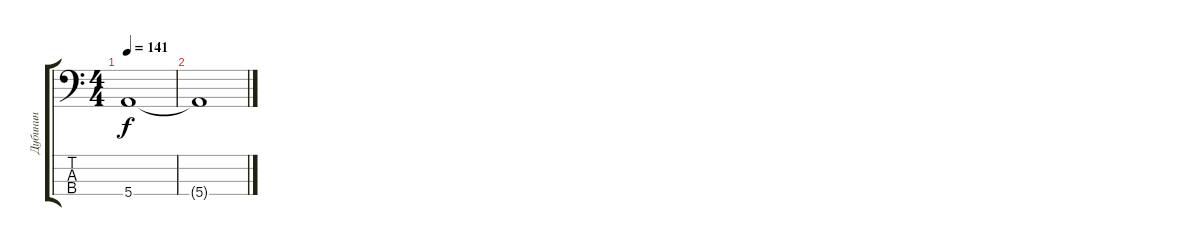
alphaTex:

\track ("Дубинин" "Дубинин") {instrument electricbassfinger}
\staff {score tabs}
\tuning (G2 D2 A1 E1) {hide}
\ts (4 4)
\tempo 141
\clef f4
\ks c
5.4.1{dy f} |
5.4{t}.1
